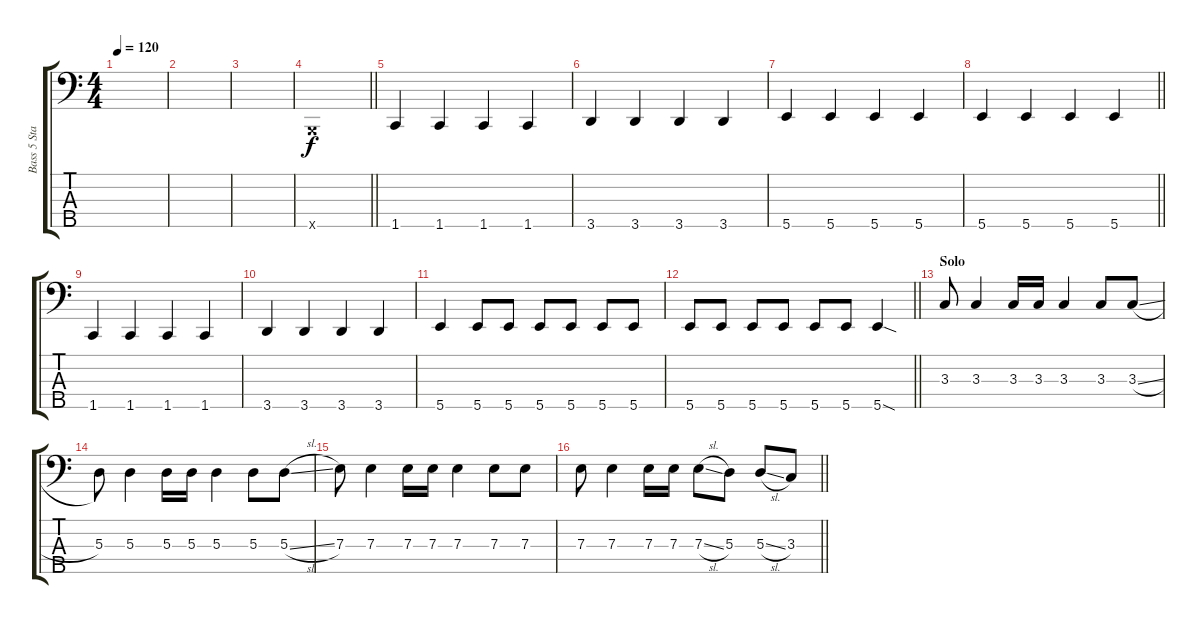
\track ("Bass 5 Standard" "Bass 5 Sta") {instrument electricbassfinger}
\staff {score tabs}
\tuning (G2 D2 A1 E1 B0) {hide}
\ts (4 4)
\tempo 120
\clef f4
\ks c
|
|
|
\barLineRight lightlight
0.5{x}.1{volume 16} |
\section ("" "")
1.5.4 1.5.4 1.5.4 1.5.4 |
3.5.4 3.5.4 3.5.4 3.5.4 |
5.5.4 5.5.4 5.5.4 5.5.4 |
\barLineRight lightlight
5.5.4 5.5.4 5.5.4 5.5.4 |
1.5.4 1.5.4 1.5.4 1.5.4 |
3.5.4 3.5.4 3.5.4 3.5.4 |
5.5.4 5.5.8{volume 10} 5.5.8{volume 16} 5.5.8 5.5.8 5.5.8 5.5.8 |
\barLineRight lightlight
5.5.8 5.5.8 5.5.8 5.5.8 5.5.8 5.5.8 5.5{sod}.4 |
\section ("" "Solo")
3.3.8 3.3.4 3.3.16 3.3.16 3.3.4 3.3.8 3.3{sl}.8 |
5.3.8 5.3.4 5.3.16 5.3.16 5.3.4 5.3.8 5.3{sl}.8 |
7.3.8 7.3.4 7.3.16 7.3.16 7.3.4 7.3.8 7.3.8 |
\barLineRight lightlight
7.3.8 7.3.4 7.3.16 7.3.16 7.3{sl}.8 5.3.8 5.3{sl}.8 3.3.8
